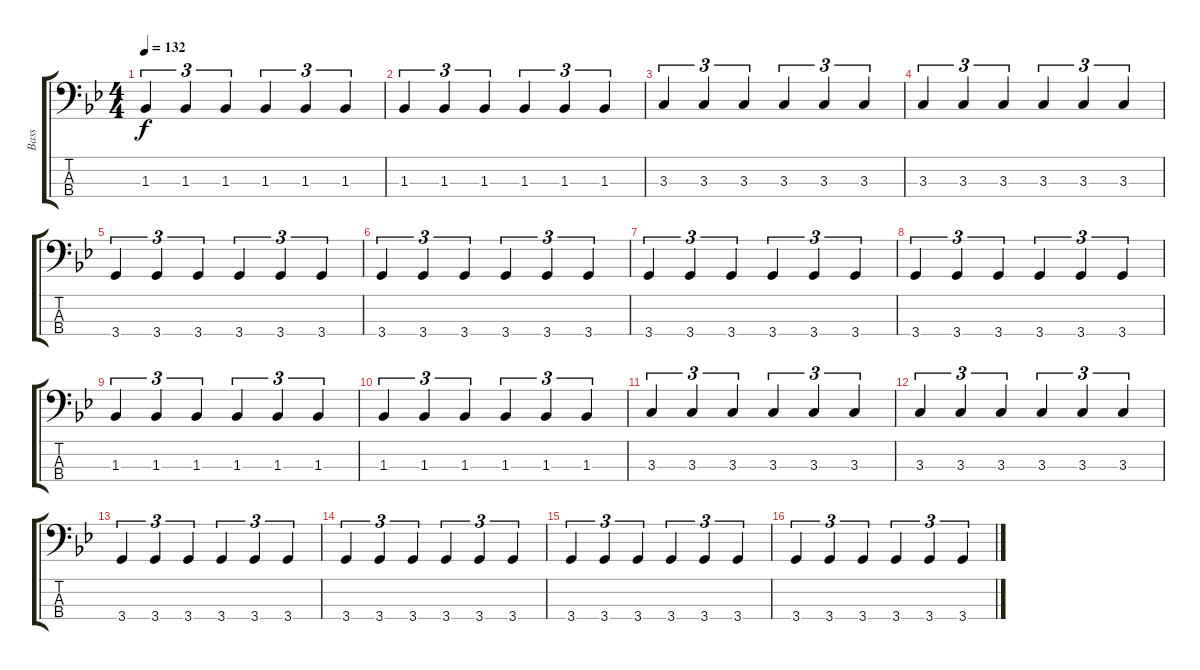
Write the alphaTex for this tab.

\track ("Bass" "Bass") {instrument synthbass2}
\staff {score tabs}
\tuning (G2 D2 A1 E1) {hide}
\ts (4 4)
\tempo 132
\clef f4
\ks bb
1.3.4{tu (3 2) dy f} 1.3.4{tu (3 2)} 1.3.4{tu (3 2)} 1.3.4{tu (3 2)} 1.3.4{tu (3 2)} 1.3.4{tu (3 2)} |
1.3.4{tu (3 2)} 1.3.4{tu (3 2)} 1.3.4{tu (3 2)} 1.3.4{tu (3 2)} 1.3.4{tu (3 2)} 1.3.4{tu (3 2)} |
3.3.4{tu (3 2)} 3.3.4{tu (3 2)} 3.3.4{tu (3 2)} 3.3.4{tu (3 2)} 3.3.4{tu (3 2)} 3.3.4{tu (3 2)} |
3.3.4{tu (3 2)} 3.3.4{tu (3 2)} 3.3.4{tu (3 2)} 3.3.4{tu (3 2)} 3.3.4{tu (3 2)} 3.3.4{tu (3 2)} |
3.4.4{tu (3 2)} 3.4.4{tu (3 2)} 3.4.4{tu (3 2)} 3.4.4{tu (3 2)} 3.4.4{tu (3 2)} 3.4.4{tu (3 2)} |
3.4.4{tu (3 2)} 3.4.4{tu (3 2)} 3.4.4{tu (3 2)} 3.4.4{tu (3 2)} 3.4.4{tu (3 2)} 3.4.4{tu (3 2)} |
3.4.4{tu (3 2)} 3.4.4{tu (3 2)} 3.4.4{tu (3 2)} 3.4.4{tu (3 2)} 3.4.4{tu (3 2)} 3.4.4{tu (3 2)} |
3.4.4{tu (3 2)} 3.4.4{tu (3 2)} 3.4.4{tu (3 2)} 3.4.4{tu (3 2)} 3.4.4{tu (3 2)} 3.4.4{tu (3 2)} |
1.3.4{tu (3 2)} 1.3.4{tu (3 2)} 1.3.4{tu (3 2)} 1.3.4{tu (3 2)} 1.3.4{tu (3 2)} 1.3.4{tu (3 2)} |
1.3.4{tu (3 2)} 1.3.4{tu (3 2)} 1.3.4{tu (3 2)} 1.3.4{tu (3 2)} 1.3.4{tu (3 2)} 1.3.4{tu (3 2)} |
3.3.4{tu (3 2)} 3.3.4{tu (3 2)} 3.3.4{tu (3 2)} 3.3.4{tu (3 2)} 3.3.4{tu (3 2)} 3.3.4{tu (3 2)} |
3.3.4{tu (3 2)} 3.3.4{tu (3 2)} 3.3.4{tu (3 2)} 3.3.4{tu (3 2)} 3.3.4{tu (3 2)} 3.3.4{tu (3 2)} |
3.4.4{tu (3 2)} 3.4.4{tu (3 2)} 3.4.4{tu (3 2)} 3.4.4{tu (3 2)} 3.4.4{tu (3 2)} 3.4.4{tu (3 2)} |
3.4.4{tu (3 2)} 3.4.4{tu (3 2)} 3.4.4{tu (3 2)} 3.4.4{tu (3 2)} 3.4.4{tu (3 2)} 3.4.4{tu (3 2)} |
3.4.4{tu (3 2)} 3.4.4{tu (3 2)} 3.4.4{tu (3 2)} 3.4.4{tu (3 2)} 3.4.4{tu (3 2)} 3.4.4{tu (3 2)} |
3.4.4{tu (3 2) volume 6} 3.4.4{tu (3 2)} 3.4.4{tu (3 2)} 3.4.4{tu (3 2)} 3.4.4{tu (3 2)} 3.4.4{tu (3 2)}
